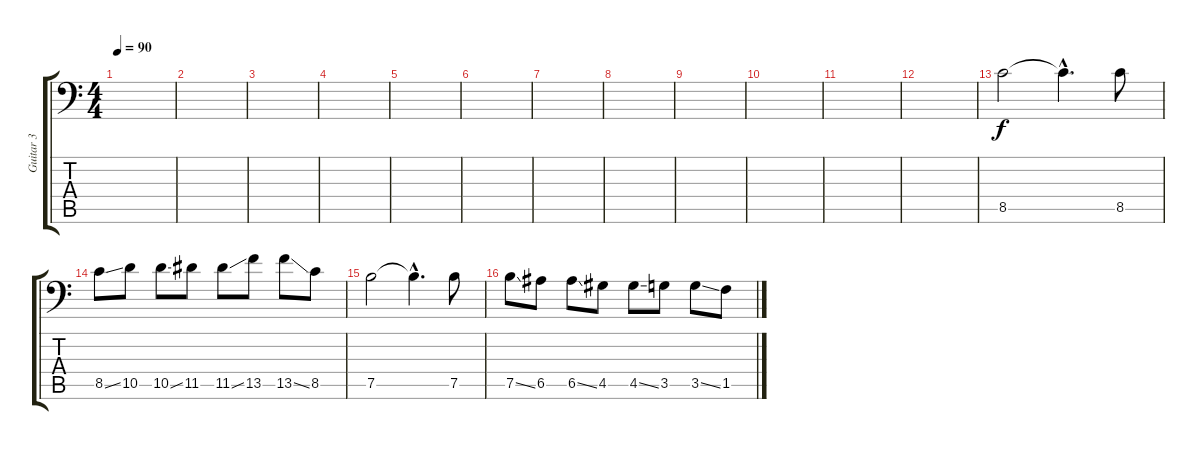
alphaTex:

\track ("Guitar 3" "Guitar 3") {instrument distortionguitar}
\staff {score tabs}
\tuning (B3 Gb3 D3 A2 E2 A1) {hide}
\ts (4 4)
\tempo 90
\clef f4
\ks c
|
|
|
|
|
|
|
|
|
|
|
|
8.5.2 8.5{hac t}.4{d} 8.5.8 |
8.5{ss}.8 10.5.8 10.5{ss}.8 11.5.8 11.5{ss}.8 13.5.8 13.5{ss}.8 8.5.8 |
7.5.2 7.5{hac t}.4{d} 7.5.8 |
7.5{ss}.8 6.5.8 6.5{ss}.8 4.5.8 4.5{ss}.8 3.5.8 3.5{ss}.8 1.5.8
